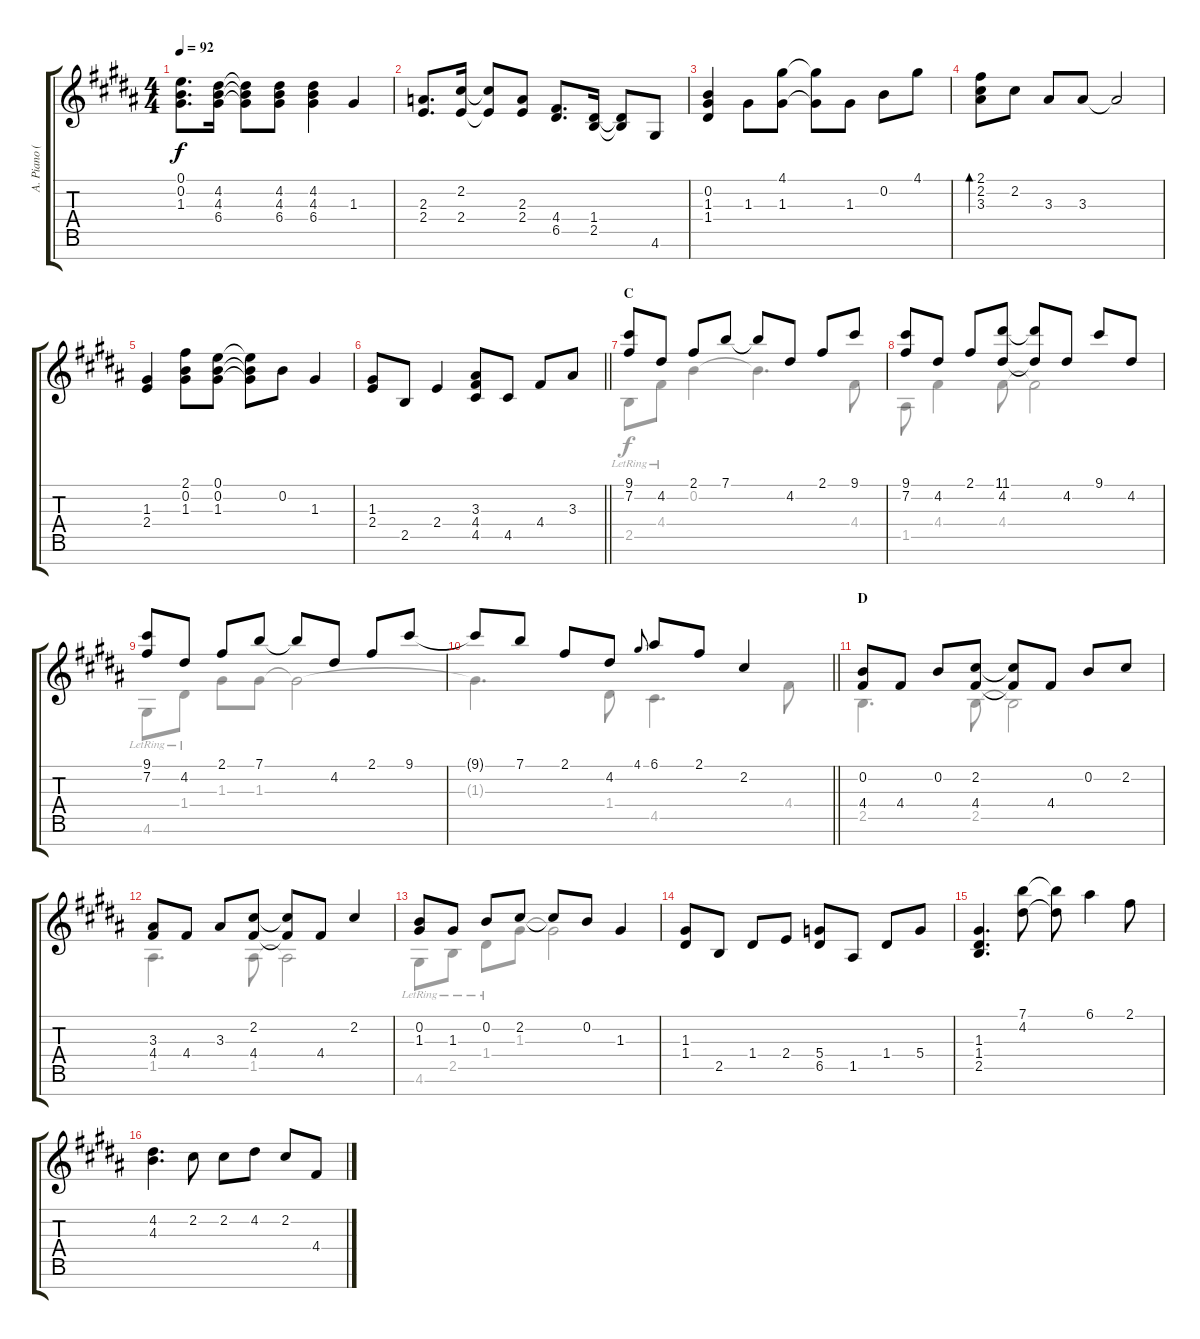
\track ("A. Piano (Right Hand)" "A. Piano (") {instrument acousticgrandpiano}
\staff {score tabs}
\tuning (E5 B4 G4 D4 A3 E3 B2) {hide}
\voice
\ts (4 4)
\tempo 92
\clef g2
\ks b
(0.1 0.2 1.3).8{d dy f} (4.2 4.3 6.4).16 (4.2{t} 4.3{t} 6.4{t}).8 (4.2 4.3 6.4).8 (4.2 4.3 6.4).4 1.3.4 |
(2.3 2.4).8{d} (2.2 2.4).16 (2.2{t} 2.4{t}).8 (2.3 2.4).8 (4.4 6.5).8{d} (1.4 2.5).16 (1.4{t} 2.5{t}).8 4.6.8 |
(0.2 1.3 1.4).4 1.3.8 (4.1 1.3).8 (4.1{t} 1.3{t}).8 1.3.8 0.2.8 4.1.8 |
(2.1 2.2 3.3).8{bd 240} 2.2.8 3.3.8 3.3.8 3.3{t}.2 |
(1.3 2.4).4 (2.1 0.2 1.3).8 (0.1 0.2 1.3).8 (0.1{t} 0.2{t} 1.3{t}).8 0.2.8 1.3.4 |
\barLineRight lightlight
(1.3 2.4).8 2.5.8 2.4.4 (3.3 4.4 4.5).8 4.5.8 4.4.8 3.3.8 |
\section ("" "C")
(9.1 7.2).8 4.2.8 2.1.8 7.1.8 7.1{t}.8 4.2.8 2.1.8 9.1.8 |
(9.1 7.2).8 4.2.8 2.1.8 (11.1 4.2).8 (11.1{t} 4.2{t}).8 4.2.8 9.1.8 4.2.8 |
(9.1 7.2).8 4.2.8 2.1.8 7.1.8 7.1{t}.8 4.2.8 2.1.8 9.1.8 |
\barLineRight lightlight
9.1{t}.8 7.1.8 2.1.8 4.2.8 4.1.8{gr onbeat} 6.1.8 2.1.8 2.2.4 |
\section ("" "D")
(0.2 4.4).8 4.4.8 0.2.8 (2.2 4.4).8 (2.2{t} 4.4{t}).8 4.4.8 0.2.8 2.2.8 |
(3.3 4.4).8 4.4.8 3.3.8 (2.2 4.4).8 (2.2{t} 4.4{t}).8 4.4.8 2.2.4 |
(0.2 1.3).8 1.3.8 0.2.8 2.2.8 2.2{t}.8 0.2.8 1.3.4 |
(1.3 1.4).8 2.5.8 1.4.8 2.4.8 (5.4 6.5).8 1.5.8 1.4.8 5.4.8 |
(1.3 1.4 2.5).4{d} (7.1 4.2).8 (7.1{t} 4.2{t}).8 6.1.4 2.1.8 |
(4.2 4.3).4{d} 2.2.8 2.2.8 4.2.8 2.2.8 4.4.8
\voice
\clef g2
\ottava regular
\simile none
\ks b
|
|
|
|
|
\barLineRight lightlight
|
2.5{lr}.8 4.4{lr}.8 0.2.4 0.2{t}.4{d} 4.4.8 |
1.5.8 4.4.4 4.4.8 4.4{t}.2 |
4.6{lr}.8 1.4{lr}.8 1.3.8 1.3.8 1.3{t}.2 |
\barLineRight lightlight
1.3{t}.4{d} 1.4.8 4.5.4{d} 4.4.8 |
2.5.4{d} 2.5.8 2.5{t}.2 |
1.5.4{d} 1.5.8 1.5{t}.2 |
4.6{lr}.8 2.5{lr}.8 1.4{lr}.8 1.3.8 1.3{t}.2 |
|
|
